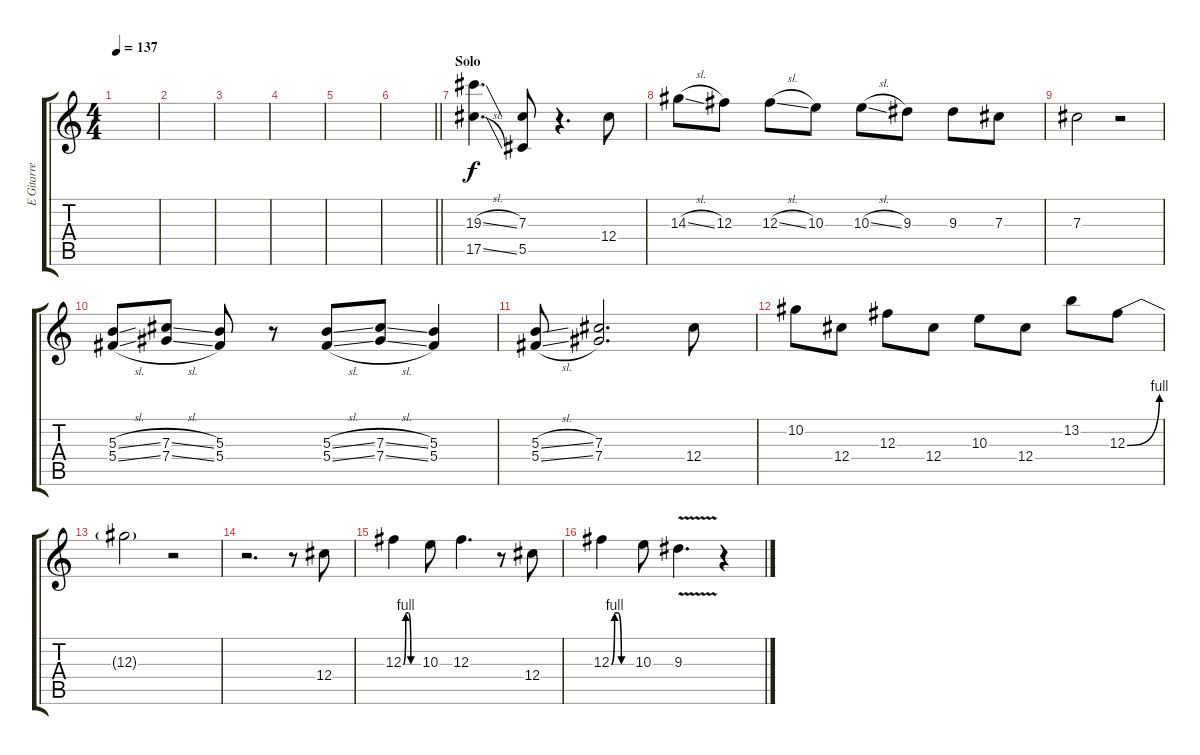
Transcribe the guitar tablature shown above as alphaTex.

\track ("E Gitarre" "E Gitarre") {instrument overdrivenguitar}
\staff {score tabs}
\tuning (Eb4 Bb3 Gb3 Db3 Ab2 Eb2) {hide}
\ts (4 4)
\tempo 137
\clef g2
\ks c
|
|
|
|
|
\barLineRight lightlight
|
\section ("" "Solo")
(19.3{sl} 17.5{sl}).4{d} (7.3 5.5).8 r.4{d} 12.4.8 |
14.3{sl}.8 12.3.8 12.3{sl}.8 10.3.8 10.3{sl}.8 9.3.8 9.3.8 7.3.8 |
7.3.2 r.2 |
(5.3{sl} 5.4{sl}).8 (7.3{sl} 7.4{sl}).8 (5.3 5.4).8 r.8 (5.3{sl} 5.4{sl}).8 (7.3{sl} 7.4{sl}).8 (5.3 5.4).4 |
(5.3{sl} 5.4{sl}).8 (7.3 7.4).2{d} 12.4.8 |
10.2.8 12.4.8 12.3.8 12.4.8 10.3.8 12.4.8 13.2.8 12.3{be (bend 0 0 60 4)}.8 |
12.3{t}.2 r.2 |
r.2{d} r.8 12.4.8 |
12.3{be (custom 0 0 10 4 20 4 30 0 60 0)}.4 10.3.8 12.3.4{d} r.8 12.4.8 |
12.3{be (custom 0 0 10 4 20 4 30 0 60 0)}.4 10.3.8 9.3{v}.4{d} r.4
